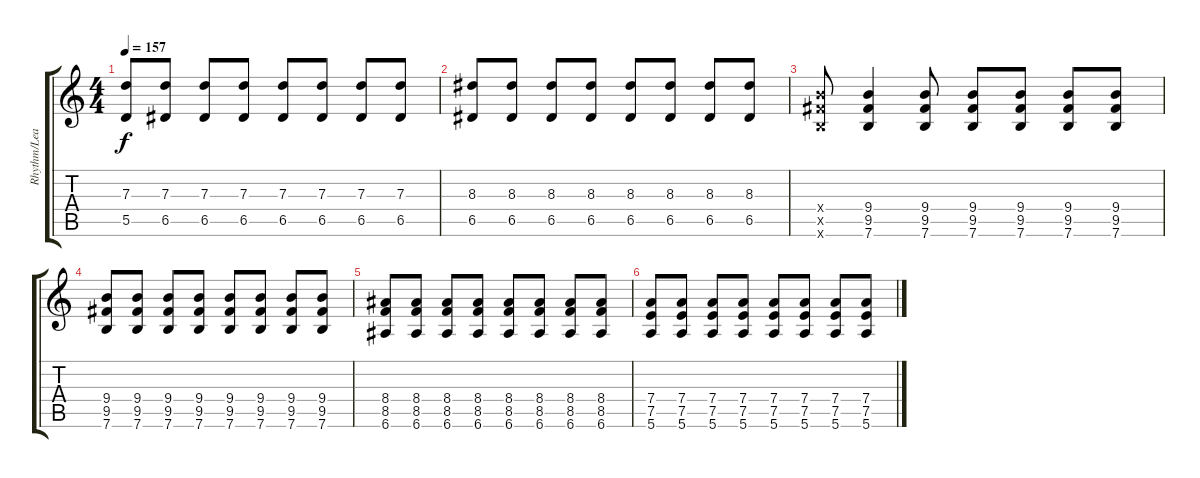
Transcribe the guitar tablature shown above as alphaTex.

\track ("Rhythm/Lead Guitar" "Rhythm/Lea") {instrument distortionguitar}
\staff {score tabs}
\tuning (E4 B3 G3 D3 A2 E2) {hide}
\ts (4 4)
\tempo 157
\clef g2
\ks c
(7.3 5.5).8{dy f} (7.3 6.5).8 (7.3 6.5).8 (7.3 6.5).8 (7.3 6.5).8 (7.3 6.5).8 (7.3 6.5).8 (7.3 6.5).8 |
(8.3 6.5).8 (8.3 6.5).8 (8.3 6.5).8 (8.3 6.5).8 (8.3 6.5).8 (8.3 6.5).8 (8.3 6.5).8 (8.3 6.5).8 |
(9.4{x} 9.5{x} 7.6{x}).8 (9.4 9.5 7.6).4 (9.4 9.5 7.6).8 (9.4 9.5 7.6).8 (9.4 9.5 7.6).8 (9.4 9.5 7.6).8 (9.4 9.5 7.6).8 |
(9.4 9.5 7.6).8 (9.4 9.5 7.6).8 (9.4 9.5 7.6).8 (9.4 9.5 7.6).8 (9.4 9.5 7.6).8 (9.4 9.5 7.6).8 (9.4 9.5 7.6).8 (9.4 9.5 7.6).8 |
(8.4 8.5 6.6).8 (8.4 8.5 6.6).8 (8.4 8.5 6.6).8 (8.4 8.5 6.6).8 (8.4 8.5 6.6).8 (8.4 8.5 6.6).8 (8.4 8.5 6.6).8 (8.4 8.5 6.6).8 |
(7.4 7.5 5.6).8 (7.4 7.5 5.6).8 (7.4 7.5 5.6).8 (7.4 7.5 5.6).8 (7.4 7.5 5.6).8 (7.4 7.5 5.6).8 (7.4 7.5 5.6).8 (7.4 7.5 5.6).8
